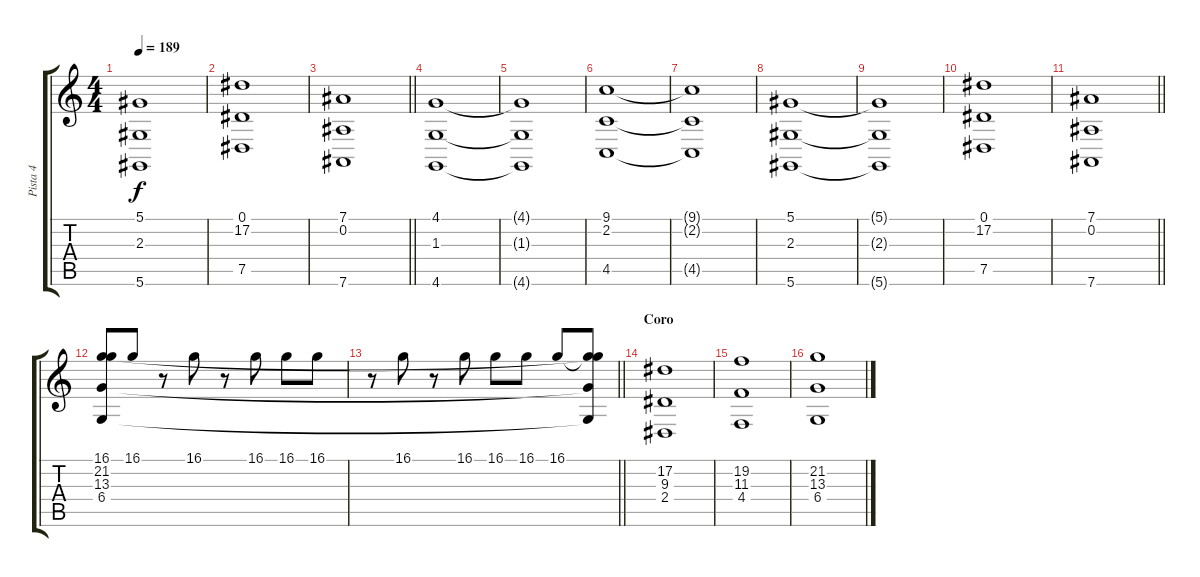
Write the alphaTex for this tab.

\track ("Pista 4" "Pista 4") {instrument stringensemble1}
\staff {score tabs}
\tuning (Eb4 Bb3 Gb3 Db3 Ab2 Eb2) {hide}
\ts (4 4)
\tempo 189
\clef g2
\ks c
(5.1{t} 2.3{t} 5.6{t}).1{dy f} |
(0.1 17.2 7.5).1 |
\barLineRight lightlight
(7.1 0.2 7.6).1 |
(4.1 1.3 4.6).1 |
(4.1{t} 1.3{t} 4.6{t}).1 |
(9.1 2.2 4.5).1 |
(9.1{t} 2.2{t} 4.5{t}).1 |
(5.1 2.3 5.6).1 |
(5.1{t} 2.3{t} 5.6{t}).1 |
(0.1 17.2 7.5).1 |
\barLineRight lightlight
(7.1 0.2 7.6).1 |
(16.1 21.2 13.3 6.4).8 16.1.8 r.8 16.1.8 r.8 16.1.8 16.1.8 16.1.8 |
\barLineRight lightlight
r.8 16.1.8 r.8 16.1.8 16.1.8 16.1.8 16.1.8 (16.1{t} 21.2{t} 13.3{t} 6.4{t}).8 |
\section ("" "Coro")
(17.2 9.3 2.4).1 |
(19.2 11.3 4.4).1 |
(21.2 13.3 6.4).1
